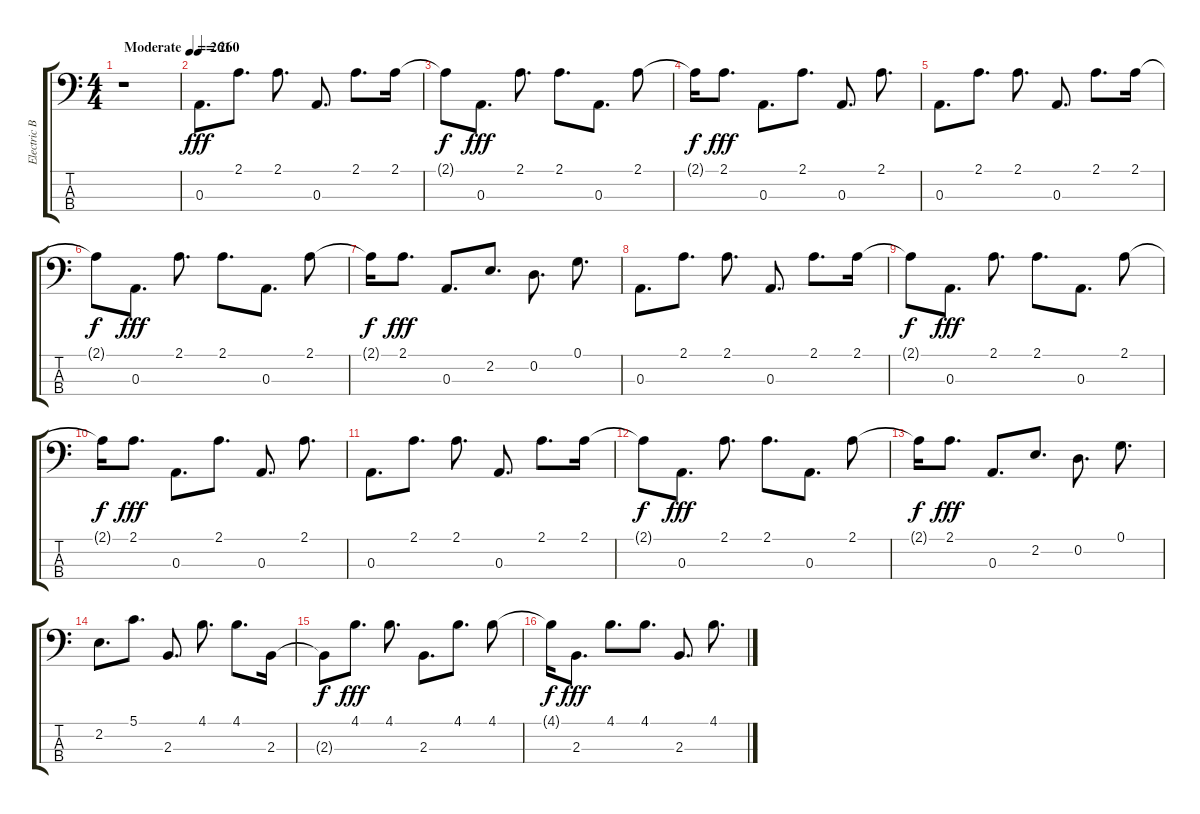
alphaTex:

\track ("Electric Bass" "Electric B") {instrument electricbassfinger}
\staff {score tabs}
\tuning (G2 D2 A1 E1) {hide}
\ts (4 4)
\tempo (261 "Moderate")
\clef f4
\ks c
r.1{dy fff instrument electricbassfinger} |
\tempo 260
0.3.8{d} 2.1.8{d} 2.1.8{d} 0.3.8{d} 2.1.8{d} 2.1.16 |
2.1{t}.8{dy f} 0.3.8{d dy fff} 2.1.8{d} 2.1.8{d} 0.3.8{d} 2.1.8 |
2.1{t}.16{dy f} 2.1.8{d dy fff} 0.3.8{d} 2.1.8{d} 0.3.8{d} 2.1.8{d} |
0.3.8{d} 2.1.8{d} 2.1.8{d} 0.3.8{d} 2.1.8{d} 2.1.16 |
2.1{t}.8{dy f} 0.3.8{d dy fff} 2.1.8{d} 2.1.8{d} 0.3.8{d} 2.1.8 |
2.1{t}.16{dy f} 2.1.8{d dy fff} 0.3.8{d} 2.2.8{d} 0.2.8{d} 0.1.8{d} |
0.3.8{d} 2.1.8{d} 2.1.8{d} 0.3.8{d} 2.1.8{d} 2.1.16 |
2.1{t}.8{dy f} 0.3.8{d dy fff} 2.1.8{d} 2.1.8{d} 0.3.8{d} 2.1.8 |
2.1{t}.16{dy f} 2.1.8{d dy fff} 0.3.8{d} 2.1.8{d} 0.3.8{d} 2.1.8{d} |
0.3.8{d} 2.1.8{d} 2.1.8{d} 0.3.8{d} 2.1.8{d} 2.1.16 |
2.1{t}.8{dy f} 0.3.8{d dy fff} 2.1.8{d} 2.1.8{d} 0.3.8{d} 2.1.8 |
2.1{t}.16{dy f} 2.1.8{d dy fff} 0.3.8{d} 2.2.8{d} 0.2.8{d} 0.1.8{d} |
2.2.8{d} 5.1.8{d} 2.3.8{d} 4.1.8{d} 4.1.8{d} 2.3.16 |
2.3{t}.8{dy f} 4.1.8{d dy fff} 4.1.8{d} 2.3.8{d} 4.1.8{d} 4.1.8 |
4.1{t}.16{dy f} 2.3.8{d dy fff} 4.1.8{d} 4.1.8{d} 2.3.8{d} 4.1.8{d}
